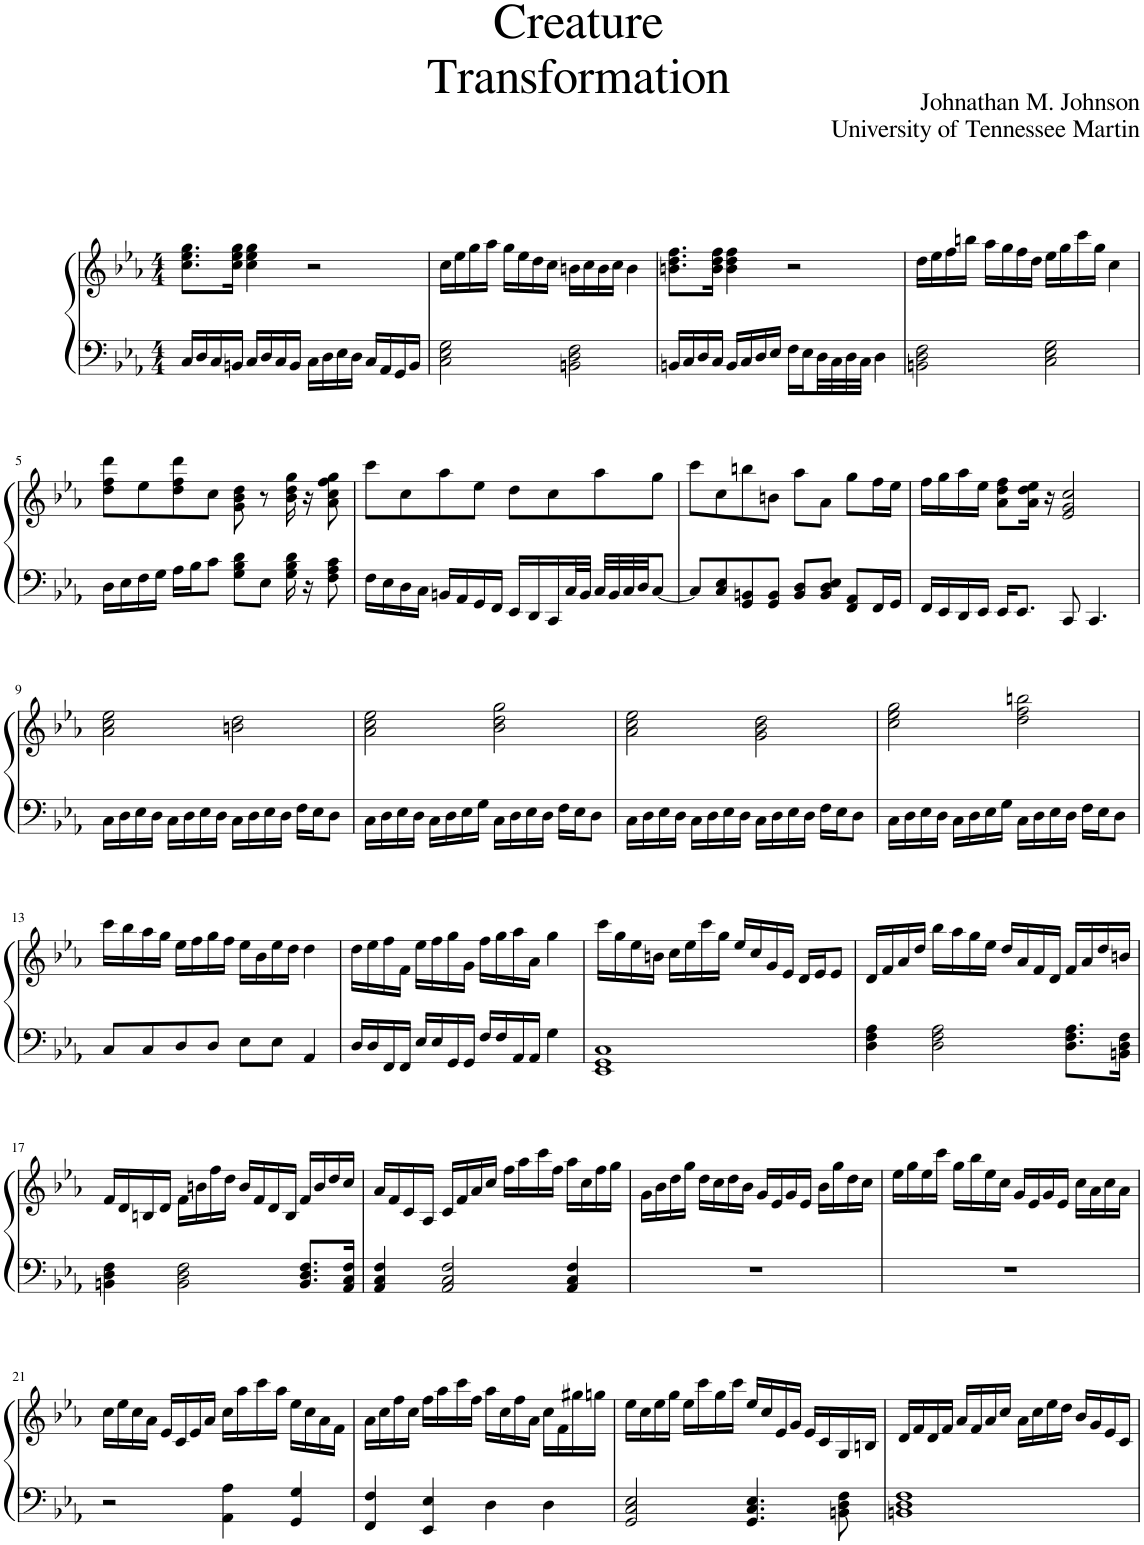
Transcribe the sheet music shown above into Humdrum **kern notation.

**kern	**kern
*part1	*part1
*staff2	*staff1
*I"Piano	*
*clefF4	*clefG2
*k[b-e-a-]	*k[b-e-a-]
*M4/4	*M4/4
=1	=1
16C/LL	8.cc\ 8.ee-\ 8.gg\L
16D/	.
16C/	.
16BBn/JJ	16cc\ 16ee-\ 16gg\Jk
16C/LL	4cc\ 4ee-\ 4gg\
16D/	.
16C/	.
16BB/JJ	.
16C\LL	2r
16D\	.
16E-\	.
16D\JJ	.
16C/LL	.
16AA-/	.
16GG/	.
16BB/JJ	.
=2	=2
2C\ 2E-\ 2G\	16cc\LL
.	16ee-\
.	16gg\
.	16aa-\JJ
.	16gg\LL
.	16ee-\
.	16dd\
.	16cc\JJ
2BBn\ 2D\ 2F\	16bn\LL
.	16cc\
.	16b\
.	16cc\JJ
.	4b\
=3	=3
16BBn/LL	8.bn\ 8.dd\ 8.ff\L
16C/	.
16D/	.
16C/JJ	16b\ 16dd\ 16ff\Jk
16BB/LL	4b\ 4dd\ 4ff\
16C/	.
16D/	.
16E-/JJ	.
16F\LL	2r
16E-\	.
32D\L	.
32C\	.
32D\	.
32C\JJJ	.
4D\	.
=4	=4
2BBn\ 2D\ 2F\	16dd\LL
.	16ee-\
.	16ff\
.	16bbn\JJ
.	16aa-\LL
.	16gg\
.	16ff\
.	16dd\JJ
2C\ 2E-\ 2G\	16ee-\LL
.	16gg\
.	16ccc\
.	16gg\JJ
.	4cc\
!!LO:LB:g=z
=5	=5
16D\LL	8dd\ 8ff\ 8ddd\L
16E-\	.
16F\	8ee-\
16G\JJ	.
16A-\LL	8dd\ 8ff\ 8ddd\
16B-\J	.
8c\J	8cc\J
8G\ 8B-\ 8d\L	8g\ 8b-\ 8dd\
8E-\J	8r
16G\ 16B-\ 16d\	16b-\ 16dd\ 16gg\
16r	16r
8F\ 8A-\ 8c\	8a-\ 8cc\ 8ff\ 8gg\
=6	=6
16F\LL	8ccc\L
16E-\	.
16D\	8cc\
16C\JJ	.
16BBn/LL	8aa-\
16AA-/	.
16GG/	8ee-\J
16FF/JJ	.
16EE-/LL	8dd\L
16DD/	.
16CC/	8cc\
32C/L	.
32BB/JJJ	.
32C/LLL	8aa-\
32BB/	.
32C/	.
32D/JJ	.
[8C/J	8gg\J
=7	=7
8C/L]	8ccc\L
8C/ 8E-/	8cc\
8GG/ 8BBn/	8bbn\
8GG/ 8BB/J	8bn\J
8BB/ 8D/L	8aa-\L
8BB/ 8D/ 8E-/J	8a-\J
8FF/ 8AA-/L	8gg\L
16FF/L	16ff\L
16GG/JJ	16ee-\JJ
=8	=8
16FF/LL	16ff\LL
16EE-/	16gg\
16DD/	16aa-\
16EE-/JJ	16ee-\JJ
16EE-/KL	8a-\ 8dd\ 8ff\L
8.EE-/J	.
.	16a-\ 16dd\ 16ee-\Jk
.	16r
8CC/	2e-/ 2g/ 2cc/
4.CC/	.
!!LO:LB:g=z
=9	=9
16C\LL	2a-\ 2cc\ 2ee-\
16D\	.
16E-\	.
16D\JJ	.
16C\LL	.
16D\	.
16E-\	.
16D\JJ	.
16C\LL	2bn\ 2dd\
16D\	.
16E-\	.
16D\JJ	.
16F\LL	.
16E-\J	.
8D\J	.
=10	=10
16C\LL	2a-\ 2cc\ 2ee-\
16D\	.
16E-\	.
16D\JJ	.
16C\LL	.
16D\	.
16E-\	.
16G\JJ	.
16C\LL	2b-\ 2dd\ 2gg\
16D\	.
16E-\	.
16D\JJ	.
16F\LL	.
16E-\J	.
8D\J	.
=11	=11
16C\LL	2a-\ 2cc\ 2ee-\
16D\	.
16E-\	.
16D\JJ	.
16C\LL	.
16D\	.
16E-\	.
16D\JJ	.
16C\LL	2g\ 2b-\ 2dd\
16D\	.
16E-\	.
16D\JJ	.
16F\LL	.
16E-\J	.
8D\J	.
=12	=12
16C\LL	2cc\ 2ee-\ 2gg\
16D\	.
16E-\	.
16D\JJ	.
16C\LL	.
16D\	.
16E-\	.
16G\JJ	.
16C\LL	2dd\ 2ff\ 2bbn\
16D\	.
16E-\	.
16D\JJ	.
16F\LL	.
16E-\J	.
8D\J	.
!!LO:LB:g=z
=13	=13
8C/L	16ccc\LL
.	16bb-\
8C/	16aa-\
.	16gg\JJ
8D/	16ee-\LL
.	16ff\
8D/J	16gg\
.	16ff\JJ
8E-\L	16ee-\LL
.	16b-\
8E-\J	16ee-\
.	16dd\JJ
4AA-/	4dd\
=14	=14
16D/LL	16dd\LL
16D/	16ee-\
16FF/	16ff\
16FF/JJ	16f\JJ
16E-/LL	16ee-\LL
16E-/	16ff\
16GG/	16gg\
16GG/JJ	16g\JJ
16F/LL	16ff\LL
16F/	16gg\
16AA-/	16aa-\
16AA-/JJ	16a-\JJ
4G\	4gg\
=15	=15
1EE- 1GG 1C	16ccc\LL
.	16gg\
.	16ee-\
.	16bn\JJ
.	16cc\LL
.	16ee-\
.	16ccc\
.	16gg\JJ
.	16ee-/LL
.	16cc/
.	16g/
.	16e-/JJ
.	16d/LL
.	16e-/J
.	8e-/J
=16	=16
4D\ 4F\ 4A-\	16d/LL
.	16f/
.	16a-/
.	16dd/JJ
2D\ 2F\ 2A-\	16bb-\LL
.	16aa-\
.	16gg\
.	16ee-\JJ
.	16dd/LL
.	16a-/
.	16f/
.	16d/JJ
8.D\ 8.F\ 8.A-\L	16f/LL
.	16a-/
.	16dd/
16BBn\ 16D\ 16F\Jk	16bn/JJ
!!LO:LB:g=z
=17	=17
4BBn\ 4D\ 4F\	16f/LL
.	16d/
.	16Bn/
.	16d/JJ
2BB\ 2D\ 2F\	16f\LL
.	16bn\
.	16ff\
.	16dd\JJ
.	16b/LL
.	16f/
.	16d/
.	16B/JJ
8.BB/ 8.D/ 8.F/L	16f/LL
.	16b/
.	16dd/
16AA-/ 16C/ 16F/Jk	16cc/JJ
=18	=18
4AA-/ 4C/ 4F/	16a-/LL
.	16f/
.	16c/
.	16A-/JJ
2AA-/ 2C/ 2F/	16c/LL
.	16f/
.	16a-/
.	16cc/JJ
.	16ff\LL
.	16aa-\
.	16ccc\
.	16ff\JJ
4AA-/ 4C/ 4F/	16aa-\LL
.	16cc\
.	16ff\
.	16gg\JJ
=19	=19
1r	16g\LL
.	16b-\
.	16dd\
.	16gg\JJ
.	16dd\LL
.	16cc\
.	16dd\
.	16b-\JJ
.	16g/LL
.	16e-/
.	16g/
.	16e-/JJ
.	16b-\LL
.	16gg\
.	16dd\
.	16cc\JJ
=20	=20
1r	16ee-\LL
.	16gg\
.	16ee-\
.	16ccc\JJ
.	16gg\LL
.	16bb-\
.	16ee-\
.	16cc\JJ
.	16g/LL
.	16e-/
.	16g/
.	16e-/JJ
.	16cc\LL
.	16a-\
.	16cc\
.	16a-\JJ
!!LO:LB:g=z
=21	=21
2r	16cc\LL
.	16ee-\
.	16cc\
.	16a-\JJ
.	16e-/LL
.	16c/
.	16e-/
.	16a-/JJ
4AA-\ 4A-\	16cc\LL
.	16aa-\
.	16ccc\
.	16aa-\JJ
4GG/ 4G/	16ee-\LL
.	16cc\
.	16a-\
.	16f\JJ
=22	=22
4FF/ 4F/	16a-\LL
.	16cc\
.	16ff\
.	16cc\JJ
4EE-/ 4E-/	16ff\LL
.	16aa-\
.	16ccc\
.	16ff\JJ
4D\	16aa-\LL
.	16cc\
.	16ff\
.	16a-\JJ
4D\	16cc\LL
.	16f\
.	16gg#X\
.	16ggn\JJ
=23	=23
2GG/ 2C/ 2E-/	16ee-\LL
.	16cc\
.	16ee-\
.	16gg\JJ
.	16ee-\LL
.	16ccc\
.	16gg\
.	16ccc\JJ
4.GG/ 4.C/ 4.E-/	16ee-/LL
.	16cc/
.	16e-/
.	16g/JJ
.	16e-/LL
.	16c/
8BBn\ 8D\ 8F\	16G/
.	16Bn/JJ
=24	=24
1BBn 1D 1F	16d/LL
.	16f/
.	16d/
.	16f/JJ
.	16a-/LL
.	16f/
.	16a-/
.	16cc/JJ
.	16a-\LL
.	16cc\
.	16ee-\
.	16dd\JJ
.	16b-/LL
.	16g/
.	16e-/
.	16c/JJ
=	=
*-	*-
